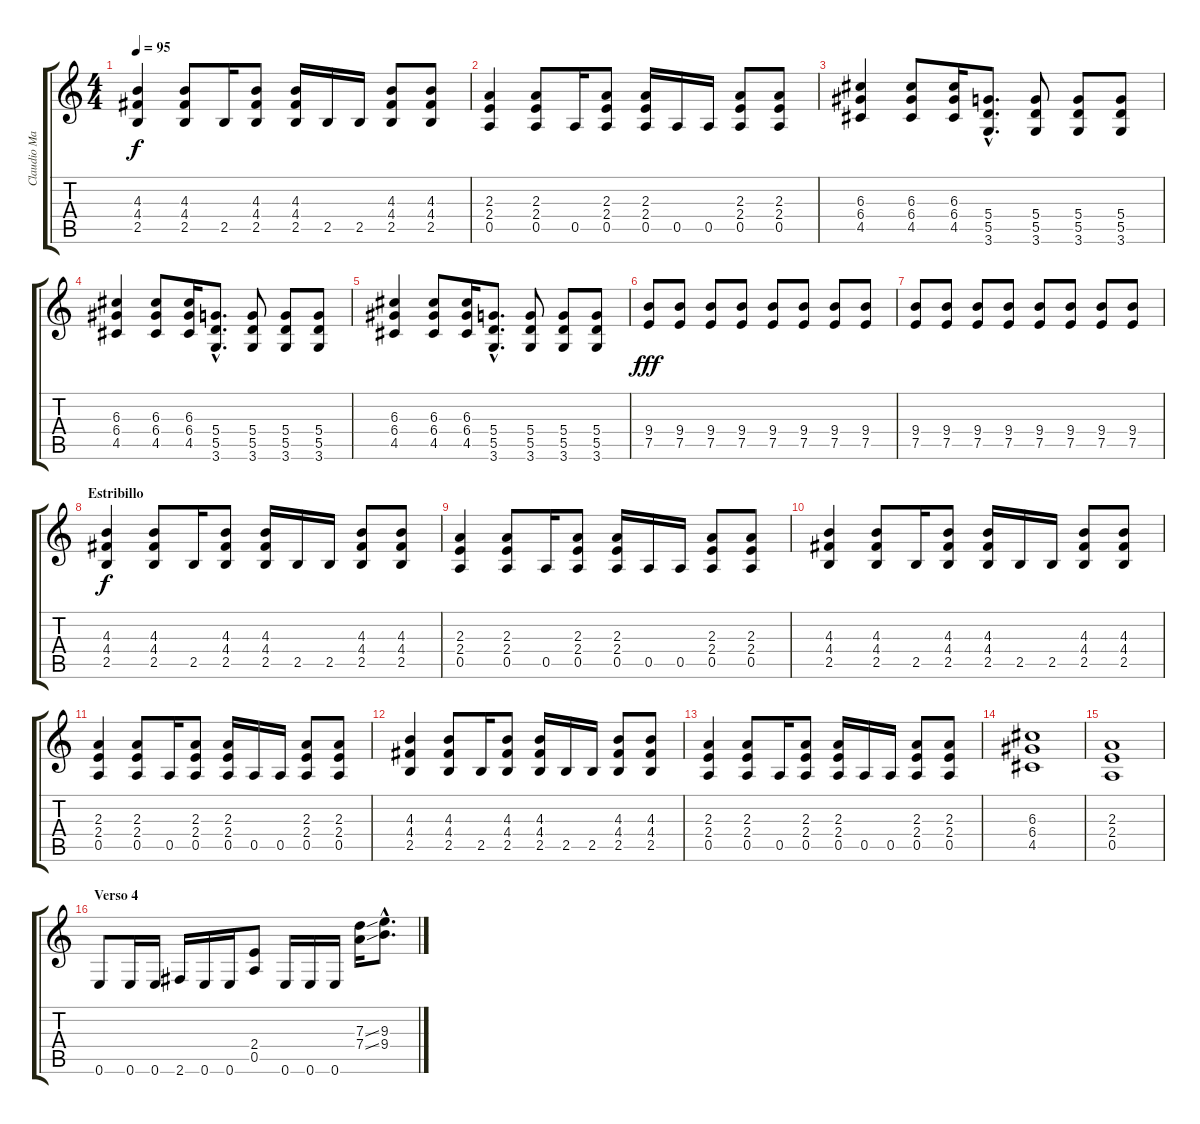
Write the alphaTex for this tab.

\track ("Claudio Marciello (Gtr 2)" "Claudio Ma") {instrument distortionguitar}
\staff {score tabs}
\tuning (E4 B3 G3 D3 A2 E2) {hide}
\ts (4 4)
\tempo 95
\clef g2
\ks c
(4.3 4.4 2.5).4{dy f} (4.3 4.4 2.5).8 2.5.16 (4.3 4.4 2.5).8 (4.3 4.4 2.5).16 2.5.16 2.5.16 (4.3 4.4 2.5).8 (4.3 4.4 2.5).8 |
(2.3 2.4 0.5).4 (2.3 2.4 0.5).8 0.5.16 (2.3 2.4 0.5).8 (2.3 2.4 0.5).16 0.5.16 0.5.16 (2.3 2.4 0.5).8 (2.3 2.4 0.5).8 |
(6.3 6.4 4.5).4 (6.3 6.4 4.5).8 (6.3 6.4 4.5).16 (5.4{hac} 5.5{hac} 3.6{hac}).8{d} (5.4 5.5 3.6).8 (5.4 5.5 3.6).8 (5.4 5.5 3.6).8 |
(6.3 6.4 4.5).4 (6.3 6.4 4.5).8 (6.3 6.4 4.5).16 (5.4{hac} 5.5{hac} 3.6{hac}).8{d} (5.4 5.5 3.6).8 (5.4 5.5 3.6).8 (5.4 5.5 3.6).8 |
(6.3 6.4 4.5).4 (6.3 6.4 4.5).8 (6.3 6.4 4.5).16 (5.4{hac} 5.5{hac} 3.6{hac}).8{d} (5.4 5.5 3.6).8 (5.4 5.5 3.6).8 (5.4 5.5 3.6).8 |
(9.4 7.5).8{dy fff} (9.4 7.5).8 (9.4 7.5).8 (9.4 7.5).8 (9.4 7.5).8 (9.4 7.5).8 (9.4 7.5).8 (9.4 7.5).8 |
(9.4 7.5).8 (9.4 7.5).8 (9.4 7.5).8 (9.4 7.5).8 (9.4 7.5).8 (9.4 7.5).8 (9.4 7.5).8 (9.4 7.5).8 |
\section ("" "Estribillo")
(4.3 4.4 2.5).4{dy f} (4.3 4.4 2.5).8 2.5.16 (4.3 4.4 2.5).8 (4.3 4.4 2.5).16 2.5.16 2.5.16 (4.3 4.4 2.5).8 (4.3 4.4 2.5).8 |
(2.3 2.4 0.5).4 (2.3 2.4 0.5).8 0.5.16 (2.3 2.4 0.5).8 (2.3 2.4 0.5).16 0.5.16 0.5.16 (2.3 2.4 0.5).8 (2.3 2.4 0.5).8 |
(4.3 4.4 2.5).4 (4.3 4.4 2.5).8 2.5.16 (4.3 4.4 2.5).8 (4.3 4.4 2.5).16 2.5.16 2.5.16 (4.3 4.4 2.5).8 (4.3 4.4 2.5).8 |
(2.3 2.4 0.5).4 (2.3 2.4 0.5).8 0.5.16 (2.3 2.4 0.5).8 (2.3 2.4 0.5).16 0.5.16 0.5.16 (2.3 2.4 0.5).8 (2.3 2.4 0.5).8 |
(4.3 4.4 2.5).4 (4.3 4.4 2.5).8 2.5.16 (4.3 4.4 2.5).8 (4.3 4.4 2.5).16 2.5.16 2.5.16 (4.3 4.4 2.5).8 (4.3 4.4 2.5).8 |
(2.3 2.4 0.5).4 (2.3 2.4 0.5).8 0.5.16 (2.3 2.4 0.5).8 (2.3 2.4 0.5).16 0.5.16 0.5.16 (2.3 2.4 0.5).8 (2.3 2.4 0.5).8 |
(6.3 6.4 4.5).1 |
(2.3 2.4 0.5).1 |
\section ("" "Verso 4")
0.6.8 0.6.16 0.6.16 2.6.16 0.6.16 0.6.16 (2.4 0.5).8 0.6.16 0.6.16 0.6.16 (7.3{ss} 7.4{ss}).16 (9.3{hac} 9.4{hac}).8{d}
